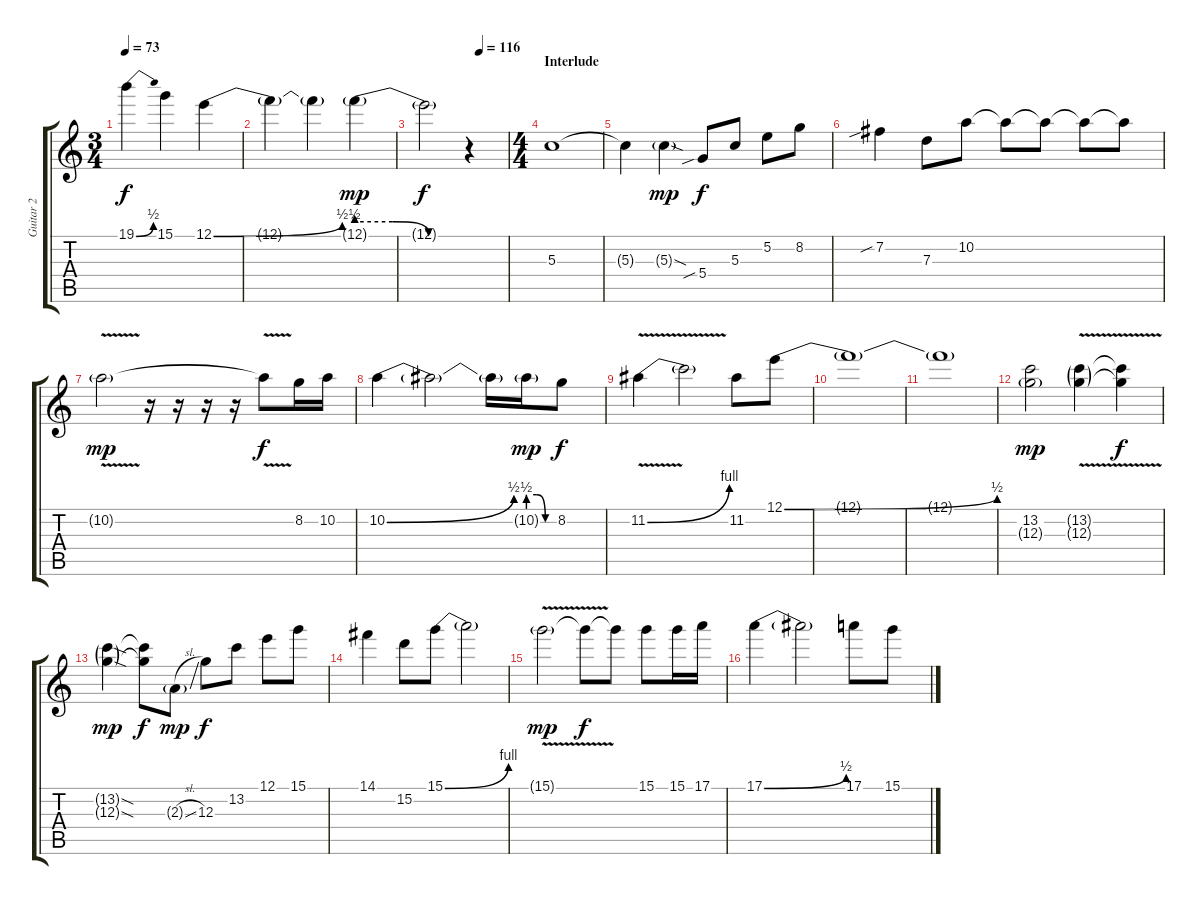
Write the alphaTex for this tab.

\track ("Guitar 2" "Guitar 2") {instrument distortionguitar}
\staff {score tabs}
\tuning (E4 B3 G3 D3 A2 E2) {hide}
\ts (3 4)
\tempo 73
\clef g2
\ks c
19.1{be (bend 0 0 60 2)}.4{dy f} 15.1.4 12.1{be (bend 0 0 60 2)}.4 |
12.1{t}.4 12.1{t}.4 12.1{be (custom 0 2 20 2 40 0 60 0) g}.4{dy mp} |
\tempo (116 0.6666666666666666)
12.1{t}.2{dy f} r.4 |
\ts (4 4)
\section ("" "Interlude")
5.3.1 |
5.3{t}.4 5.3{sod g}.4{dy mp} 5.4{sib}.8{dy f} 5.3.8 5.2.8 8.2.8 |
7.2{sib}.4 7.3.8 10.2.8 10.2{t}.8 10.2{t}.8 10.2{t}.8 10.2{t}.8 |
10.2{v g}.2{dy mp} r.16 r.16 r.16 r.16 10.2{t}.8{dy f} 8.2.16 10.2.16 |
10.2{be (bend 0 0 60 2)}.4 10.2{t}.2 10.2{t}.16 10.2{be (custom 0 2 20 2 40 0 60 0) g}.16{dy mp} 8.2.8{dy f} |
11.2{be (bend 0 0 60 4) v}.4 11.2{t}.2 11.2.8 12.1{be (bend 0 0 60 2)}.8 |
12.1{t}.1 |
12.1{t}.1 |
(13.2 12.3{g}).2{dy mp} (13.2{v g} 12.3{v g}).4 (13.2{t} 12.3{t}).4{dy f} |
(13.2{sod g} 12.3{sod g}).4{dy mp} (13.2{t} 12.3{t}).8{dy f} 2.3{sl g}.8{dy mp} 12.3.8{dy f} 13.2.8 12.1.8 15.1.8 |
14.1.4 15.2.8 15.1{be (bend 0 0 60 4)}.8 15.1{t}.2 |
15.1{v g}.2{dy mp} 15.1{t}.8{dy f} 15.1{t}.8 15.1.8 15.1.16 17.1.16 |
17.1{be (bend 0 0 60 2)}.4 17.1{t}.2 17.1.8 15.1.8
